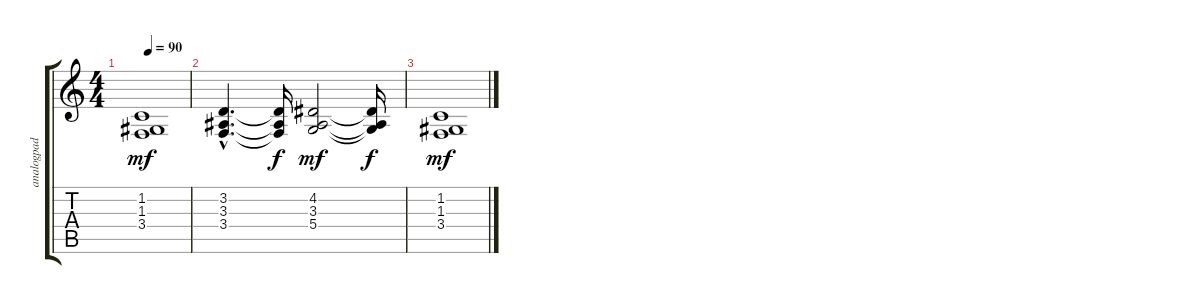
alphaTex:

\track ("analogpad" "analogpad") {instrument synthstrings1}
\staff {score tabs}
\tuning (E4 B3 G3 D3 A2 E2) {hide}
\ts (4 4)
\tempo 90
\clef g2
\ks c
(1.2 1.3 3.4).1{dy mf} |
(3.2{hac} 3.3{hac} 3.4{hac}).4{d} (3.2{t} 3.3{t} 3.4{t}).16{dy f} (4.2 3.3 5.4).2{dy mf} (4.2{t} 3.3{t} 5.4{t}).16{dy f} |
(1.2 1.3 3.4).1{dy mf}
